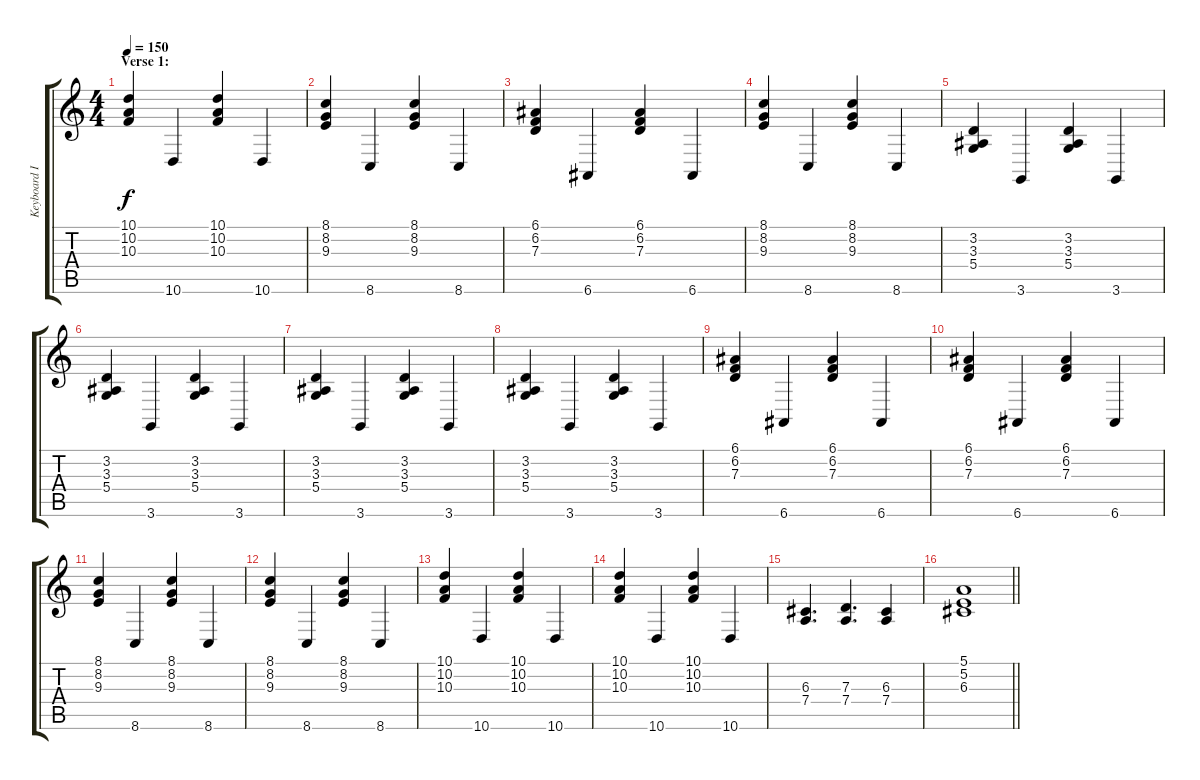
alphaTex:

\track ("Keyboard I " "Keyboard I") {instrument acousticgrandpiano}
\staff {score tabs}
\tuning (E4 B3 G3 D3 A2 E2) {hide}
\ts (4 4)
\section ("" "Verse 1:")
\tempo 150
\clef g2
\ks c
(10.1 10.2 10.3).4{dy f} 10.6.4 (10.1 10.2 10.3).4 10.6.4 |
(8.1 8.2 9.3).4 8.6.4 (8.1 8.2 9.3).4 8.6.4 |
(6.1 6.2 7.3).4 6.6.4 (6.1 6.2 7.3).4 6.6.4 |
(8.1 8.2 9.3).4 8.6.4 (8.1 8.2 9.3).4 8.6.4 |
(3.2 3.3 5.4).4 3.6.4 (3.2 3.3 5.4).4 3.6.4 |
(3.2 3.3 5.4).4 3.6.4 (3.2 3.3 5.4).4 3.6.4 |
(3.2 3.3 5.4).4 3.6.4 (3.2 3.3 5.4).4 3.6.4 |
(3.2 3.3 5.4).4 3.6.4 (3.2 3.3 5.4).4 3.6.4 |
(6.1 6.2 7.3).4 6.6.4 (6.1 6.2 7.3).4 6.6.4 |
(6.1 6.2 7.3).4 6.6.4 (6.1 6.2 7.3).4 6.6.4 |
(8.1 8.2 9.3).4 8.6.4 (8.1 8.2 9.3).4 8.6.4 |
(8.1 8.2 9.3).4 8.6.4 (8.1 8.2 9.3).4 8.6.4 |
(10.1 10.2 10.3).4 10.6.4 (10.1 10.2 10.3).4 10.6.4 |
(10.1 10.2 10.3).4 10.6.4 (10.1 10.2 10.3).4 10.6.4 |
(6.3 7.4).4{d} (7.3 7.4).4{d} (6.3 7.4).4 |
\barLineRight lightlight
(5.1 5.2 6.3).1
